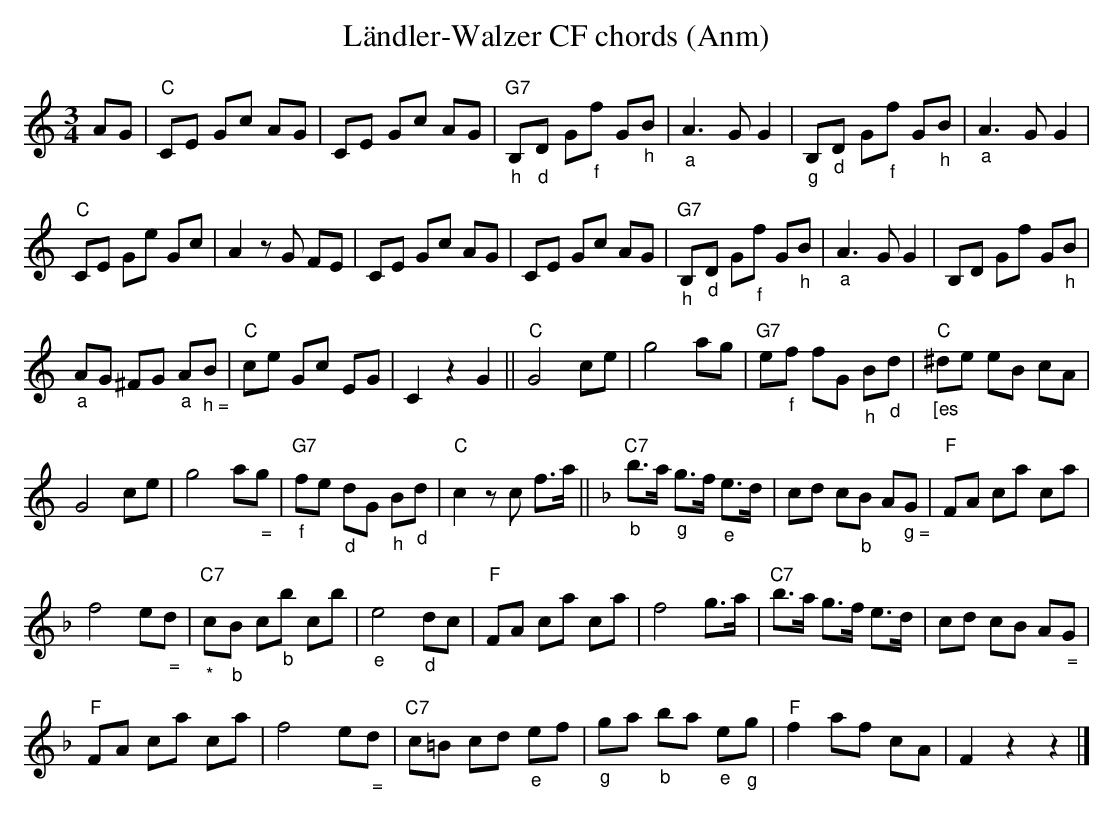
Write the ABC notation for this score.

X:1
T: L\"andler-Walzer CF chords (Anm)
M:3/4
L:1/8
K:C %%MIDI gchordon
AG | "C"CE Gc AG | CE Gc AG | "G7""_h"B,"_d"D G"_f"f G"_h"B | "_a"A3GG2 | "_g"B,"_d"D G"_f"f G"_h"B | "_a"A3GG2 |
"C"CE Ge Gc | A2zG FE | CE Gc AG | CE Gc AG | "G7""_h"B,"_d"D G"_f"f G"_h"B | "_a"A3GG2 | B,D Gf G"_h"B |
"_a"AG ^FG "_a"A"_ h ="B | "C"ce Gc EG | C2z2G2 || "C"G4ce | g4ag | "G7"e"_f"f fG "_h"B"_d"d | "C""_[es"^de eB cA |
G4ce | g4a"_ ="g | "G7""_f"fe "_d"dG "_h"B"_d"d | "C"c2zc f>a || [K:F] "C7""_b"b>a "_g"g>f "_e"e>d | cd c"_b"B A"_ g ="G | "F"FA ca ca |
f4e"_ ="d | "C7""_*"c"_b"B c"_b"b cb | "_e"e4"_d"dc | "F"FA ca ca | f4g>a | "C7"b>a g>f e>d | cd cB A"_ ="G |
"F"FA ca ca | f4e"_ ="d | "C7"c=B cd "_e"ef | "_g"ga "_b"ba "_e"e"_g"g | "F"f2af cA | F2z2z2 |]
